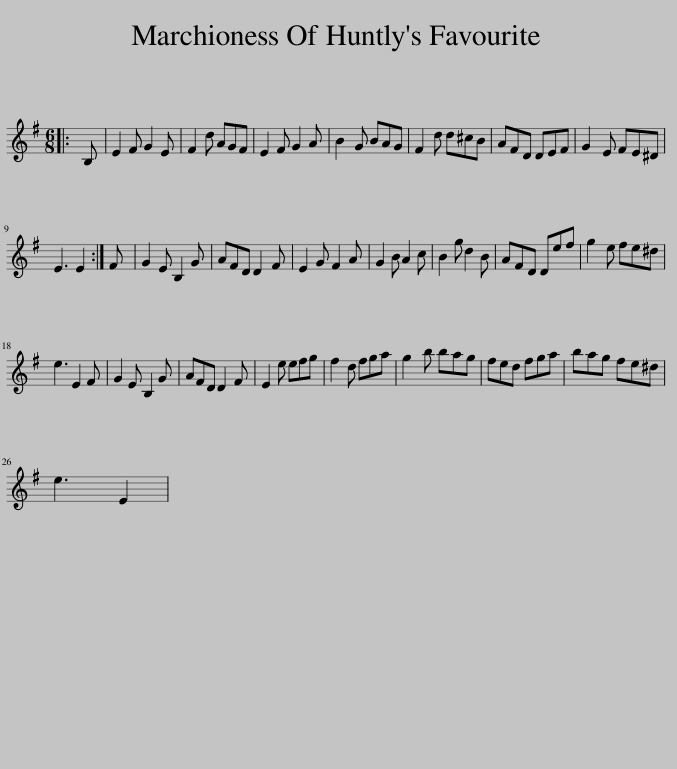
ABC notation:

X:1
L:1/8
M:6/8
I:linebreak $
K:Emin
V:1 treble
V:1
|: B, | E2 F G2 E | F2 d AGF | E2 F G2 A | B2 G BAG | %5
 F2 d d^cB | AFD DEF | G2 E FE^D |$ E3 E2 :| F | %10
 G2 E B,2 G | AFD D2 F | E2 G F2 A | G2 B A2 c | B2 g d2 B | %15
 AFD Def | g2 e fe^d |$ e3 E2 F | G2 E B,2 G | AFD D2 F | %20
 E2 e efg | f2 d fga | g2 b bag | fed fga | bag fe^d |$ %25
 e3 E2 | %26
